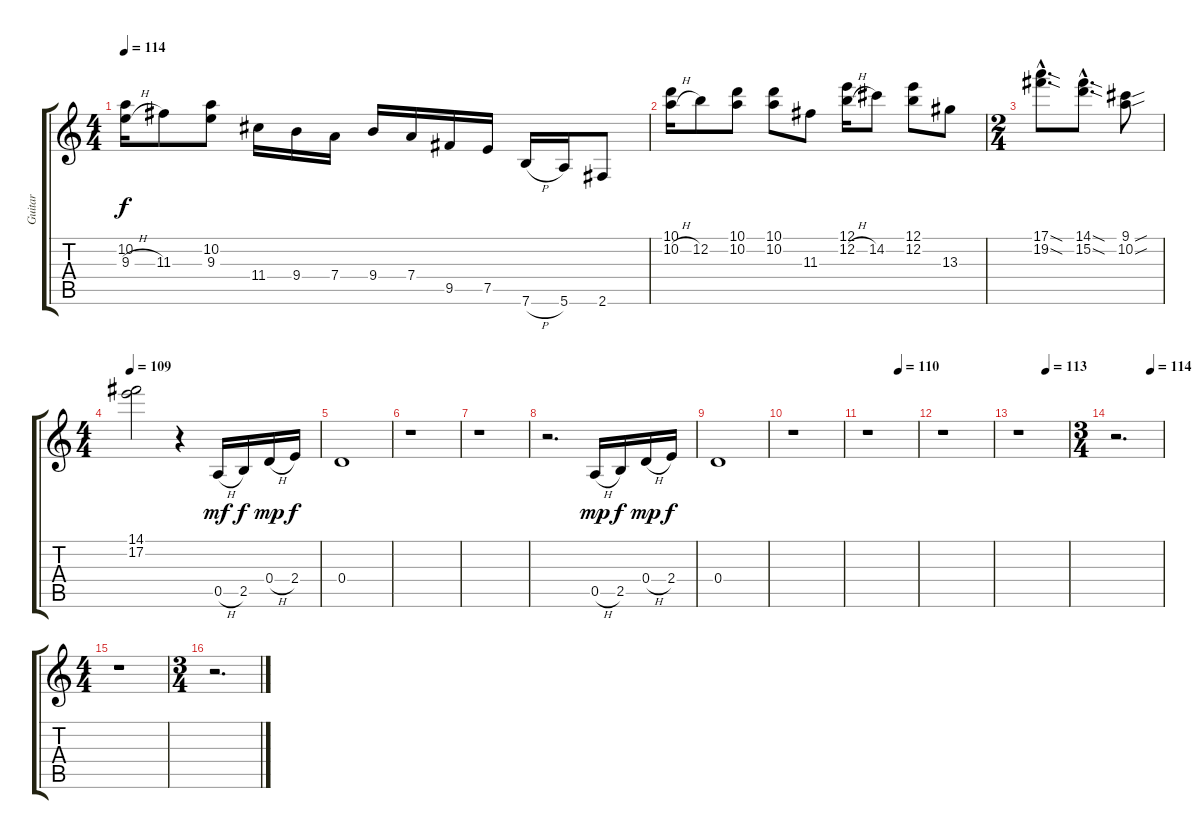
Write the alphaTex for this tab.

\track ("Guitar" "Guitar") {instrument overdrivenguitar}
\staff {score tabs}
\tuning (E4 B3 G3 D3 A2 E2) {hide}
\ts (4 4)
\tempo 114
\clef g2
\ks c
(10.2 9.3{h}).16{dy f} 11.3.8 (10.2 9.3).8 11.4.16 9.4.16 7.4.16 9.4.16 7.4.16 9.5.16 7.5.16 7.6{h}.16 5.6.16 2.6.8 |
(10.1 10.2{h}).16 12.2.8 (10.1 10.2).8 (10.1 10.2).8 11.3.8 (12.1 12.2{h}).16 14.2.8 (12.1 12.2).8 13.3.8 |
\ts (2 4)
(17.1{sod hac} 19.2{sod hac}).8{d} (14.1{sod hac} 15.2{sod hac}).8{d} (9.1{sou} 10.2{sou}).8 |
\ts (4 4)
\tempo 109
(14.1 17.2).2 r.4 0.5{h}.16{dy mf balance 7 instrument electricguitarjazz} 2.5.16{dy f} 0.4{h}.16{dy mp} 2.4.16{dy f} |
0.4.1 |
r.1 |
r.1 |
r.2{d} 0.5{h}.16{dy mp} 2.5.16{dy f} 0.4{h}.16{dy mp} 2.4.16{dy f} |
0.4.1 |
r.1 |
\tempo (110 0.625)
r.1 |
r.1 |
\tempo (113 0.5625)
r.1 |
\ts (3 4)
\tempo (114 0.75)
r.2{d} |
\ts (4 4)
r.1 |
\ts (3 4)
r.2{d}
